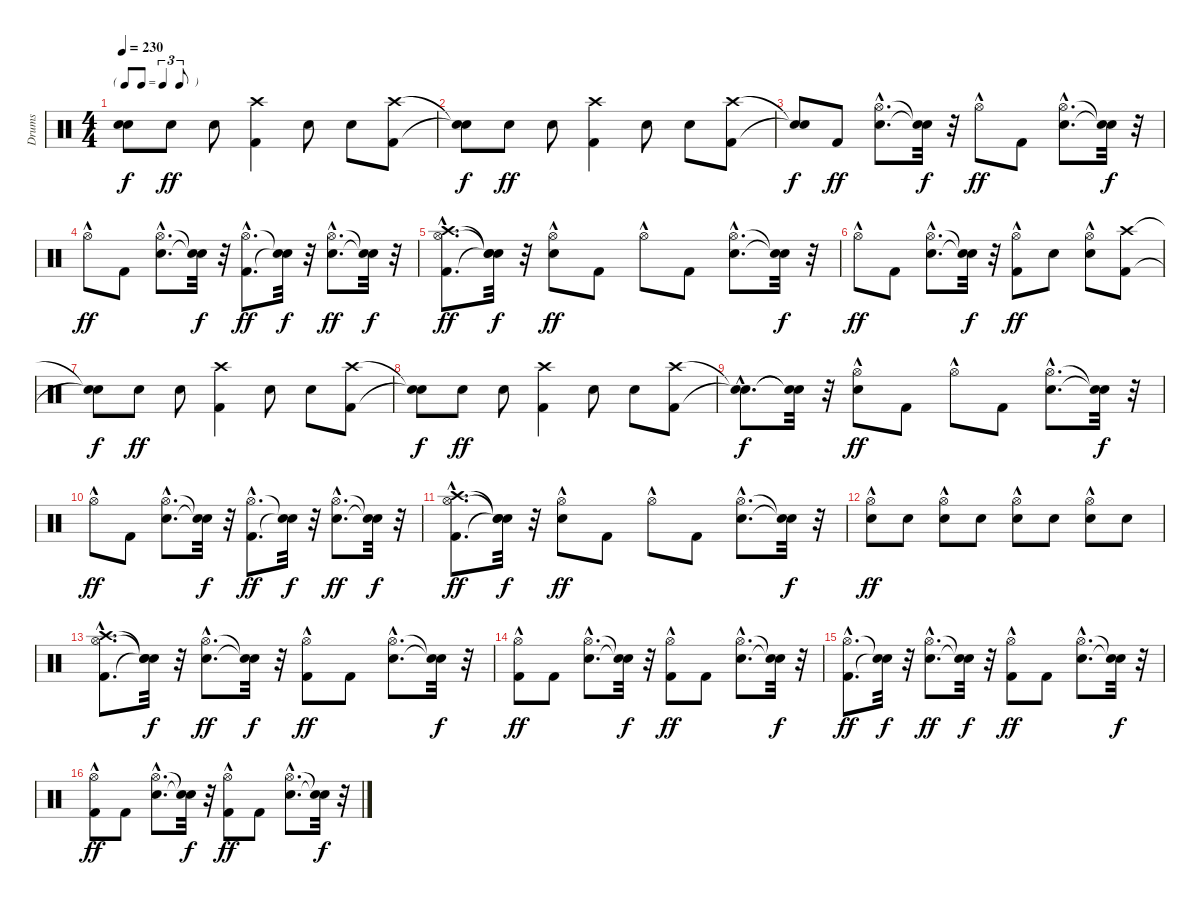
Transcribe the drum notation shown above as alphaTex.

\track ("Drums" "Drums") {instrument percussion}
\staff {score}
\articulation defaults
\ts (4 4)
\tf triplet8th
\tempo 230
\clef neutral
\ks c
("Snare (hit)"{t} "Snare (hit)"{t}).8{dy f} "Snare (hit) 2".8{dy ff} "Snare (hit) 2".8 ("Kick (hit) 2" "Crash high (hit)").4 "Snare (hit) 2".8 "Snare (hit) 2".8 ("Kick (hit) 2" "Crash high (hit)").8 |
("Snare (hit)"{t} "Snare (hit)"{t}).8{dy f} "Snare (hit) 2".8{dy ff} "Snare (hit) 2".8 ("Kick (hit) 2" "Crash high (hit)").4 "Snare (hit) 2".8 "Snare (hit) 2".8 ("Kick (hit) 2" "Crash high (hit)").8 |
("Snare (hit)"{t} "Snare (hit)"{t}).8{dy f} "Kick (hit) 2".8{dy ff} ("Snare (hit) 2"{hac} "Hi-Hat (open)"{hac}).8{d} ("Snare (hit)"{t} "Snare (hit)"{t}).32{dy f} r.32 "Hi-Hat (open)"{hac}.8{dy ff} "Kick (hit) 2".8 ("Snare (hit) 2"{hac} "Hi-Hat (open)"{hac}).8{d} ("Snare (hit)"{t} "Snare (hit)"{t}).32{dy f} r.32 |
"Hi-Hat (open)"{hac}.8{dy ff} "Kick (hit) 2".8 ("Snare (hit) 2"{hac} "Hi-Hat (open)"{hac}).8{d} ("Snare (hit)"{t} "Snare (hit)"{t}).32{dy f} r.32 ("Kick (hit) 2"{hac} "Hi-Hat (open)"{hac}).8{d dy ff} ("Snare (hit)"{t} "Snare (hit)"{t}).32{dy f} r.32 ("Snare (hit) 2"{hac} "Hi-Hat (open)"{hac}).8{d dy ff} ("Snare (hit)"{t} "Snare (hit)"{t}).32{dy f} r.32 |
("Kick (hit) 2"{hac} "Hi-Hat (open)"{hac} "Crash high (hit)"{hac}).8{d dy ff} ("Snare (hit)"{t} "Snare (hit)"{t} "Snare (hit)"{t}).32{dy f} r.32 ("Snare (hit) 2" "Hi-Hat (open)"{hac}).8{dy ff} "Kick (hit) 2".8 "Hi-Hat (open)"{hac}.8 "Kick (hit) 2".8 ("Snare (hit) 2"{hac} "Hi-Hat (open)"{hac}).8{d} ("Snare (hit)"{t} "Snare (hit)"{t}).32{dy f} r.32 |
"Hi-Hat (open)"{hac}.8{dy ff} "Kick (hit) 2".8 ("Snare (hit) 2"{hac} "Hi-Hat (open)"{hac}).8{d} ("Snare (hit)"{t} "Snare (hit)"{t}).32{dy f} r.32 ("Kick (hit) 2" "Hi-Hat (open)"{hac}).8{dy ff} "Snare (hit) 2".8 ("Snare (hit) 2" "Hi-Hat (open)"{hac}).8 ("Kick (hit) 2" "Crash high (hit)").8 |
("Snare (hit)"{t} "Snare (hit)"{t}).8{dy f} "Snare (hit) 2".8{dy ff} "Snare (hit) 2".8 ("Kick (hit) 2" "Crash high (hit)").4 "Snare (hit) 2".8 "Snare (hit) 2".8 ("Kick (hit) 2" "Crash high (hit)").8 |
("Snare (hit)"{t} "Snare (hit)"{t}).8{dy f} "Snare (hit) 2".8{dy ff} "Snare (hit) 2".8 ("Kick (hit) 2" "Crash high (hit)").4 "Snare (hit) 2".8 "Snare (hit) 2".8 ("Kick (hit) 2" "Crash high (hit)").8 |
("Snare (hit)"{hac t} "Snare (hit)"{hac t}).8{d dy f} ("Snare (hit)"{t} "Snare (hit)"{t}).32 r.32 ("Snare (hit) 2" "Hi-Hat (open)"{hac}).8{dy ff} "Kick (hit) 2".8 "Hi-Hat (open)"{hac}.8 "Kick (hit) 2".8 ("Snare (hit) 2"{hac} "Hi-Hat (open)"{hac}).8{d} ("Snare (hit)"{t} "Snare (hit)"{t}).32{dy f} r.32 |
"Hi-Hat (open)"{hac}.8{dy ff} "Kick (hit) 2".8 ("Snare (hit) 2"{hac} "Hi-Hat (open)"{hac}).8{d} ("Snare (hit)"{t} "Snare (hit)"{t}).32{dy f} r.32 ("Kick (hit) 2"{hac} "Hi-Hat (open)"{hac}).8{d dy ff} ("Snare (hit)"{t} "Snare (hit)"{t}).32{dy f} r.32 ("Snare (hit) 2"{hac} "Hi-Hat (open)"{hac}).8{d dy ff} ("Snare (hit)"{t} "Snare (hit)"{t}).32{dy f} r.32 |
("Kick (hit) 2"{hac} "Hi-Hat (open)"{hac} "Crash high (hit)"{hac}).8{d dy ff} ("Snare (hit)"{t} "Snare (hit)"{t} "Snare (hit)"{t}).32{dy f} r.32 ("Snare (hit) 2" "Hi-Hat (open)"{hac}).8{dy ff} "Kick (hit) 2".8 "Hi-Hat (open)"{hac}.8 "Kick (hit) 2".8 ("Snare (hit) 2"{hac} "Hi-Hat (open)"{hac}).8{d} ("Snare (hit)"{t} "Snare (hit)"{t}).32{dy f} r.32 |
("Snare (hit) 2" "Hi-Hat (open)"{hac}).8{dy ff} "Snare (hit) 2".8 ("Snare (hit) 2" "Hi-Hat (open)"{hac}).8 "Snare (hit) 2".8 ("Snare (hit) 2" "Hi-Hat (open)"{hac}).8 "Snare (hit) 2".8 ("Snare (hit) 2" "Hi-Hat (open)"{hac}).8 "Snare (hit) 2".8 |
("Kick (hit) 2"{hac} "Hi-Hat (open)"{hac} "Crash high (hit)"{hac}).8{d} ("Snare (hit)"{t} "Snare (hit)"{t} "Snare (hit)"{t}).32{dy f} r.32 ("Snare (hit) 2"{hac} "Hi-Hat (open)"{hac}).8{d dy ff} ("Snare (hit)"{t} "Snare (hit)"{t}).32{dy f} r.32 ("Kick (hit) 2" "Hi-Hat (open)"{hac}).8{dy ff} "Kick (hit) 2".8 ("Snare (hit) 2"{hac} "Hi-Hat (open)"{hac}).8{d} ("Snare (hit)"{t} "Snare (hit)"{t}).32{dy f} r.32 |
("Kick (hit) 2" "Hi-Hat (open)"{hac}).8{dy ff} "Kick (hit) 2".8 ("Snare (hit) 2"{hac} "Hi-Hat (open)"{hac}).8{d} ("Snare (hit)"{t} "Snare (hit)"{t}).32{dy f} r.32 ("Kick (hit) 2" "Hi-Hat (open)"{hac}).8{dy ff} "Kick (hit) 2".8 ("Snare (hit) 2"{hac} "Hi-Hat (open)"{hac}).8{d} ("Snare (hit)"{t} "Snare (hit)"{t}).32{dy f} r.32 |
("Kick (hit) 2"{hac} "Hi-Hat (open)"{hac}).8{d dy ff} ("Snare (hit)"{t} "Snare (hit)"{t}).32{dy f} r.32 ("Snare (hit) 2"{hac} "Hi-Hat (open)"{hac}).8{d dy ff} ("Snare (hit)"{t} "Snare (hit)"{t}).32{dy f} r.32 ("Kick (hit) 2" "Hi-Hat (open)"{hac}).8{dy ff} "Kick (hit) 2".8 ("Snare (hit) 2"{hac} "Hi-Hat (open)"{hac}).8{d} ("Snare (hit)"{t} "Snare (hit)"{t}).32{dy f} r.32 |
("Kick (hit) 2" "Hi-Hat (open)"{hac}).8{dy ff} "Kick (hit) 2".8 ("Snare (hit) 2"{hac} "Hi-Hat (open)"{hac}).8{d} ("Snare (hit)"{t} "Snare (hit)"{t}).32{dy f} r.32 ("Kick (hit) 2" "Hi-Hat (open)"{hac}).8{dy ff} "Kick (hit) 2".8 ("Snare (hit) 2"{hac} "Hi-Hat (open)"{hac}).8{d} ("Snare (hit)"{t} "Snare (hit)"{t}).32{dy f} r.32
